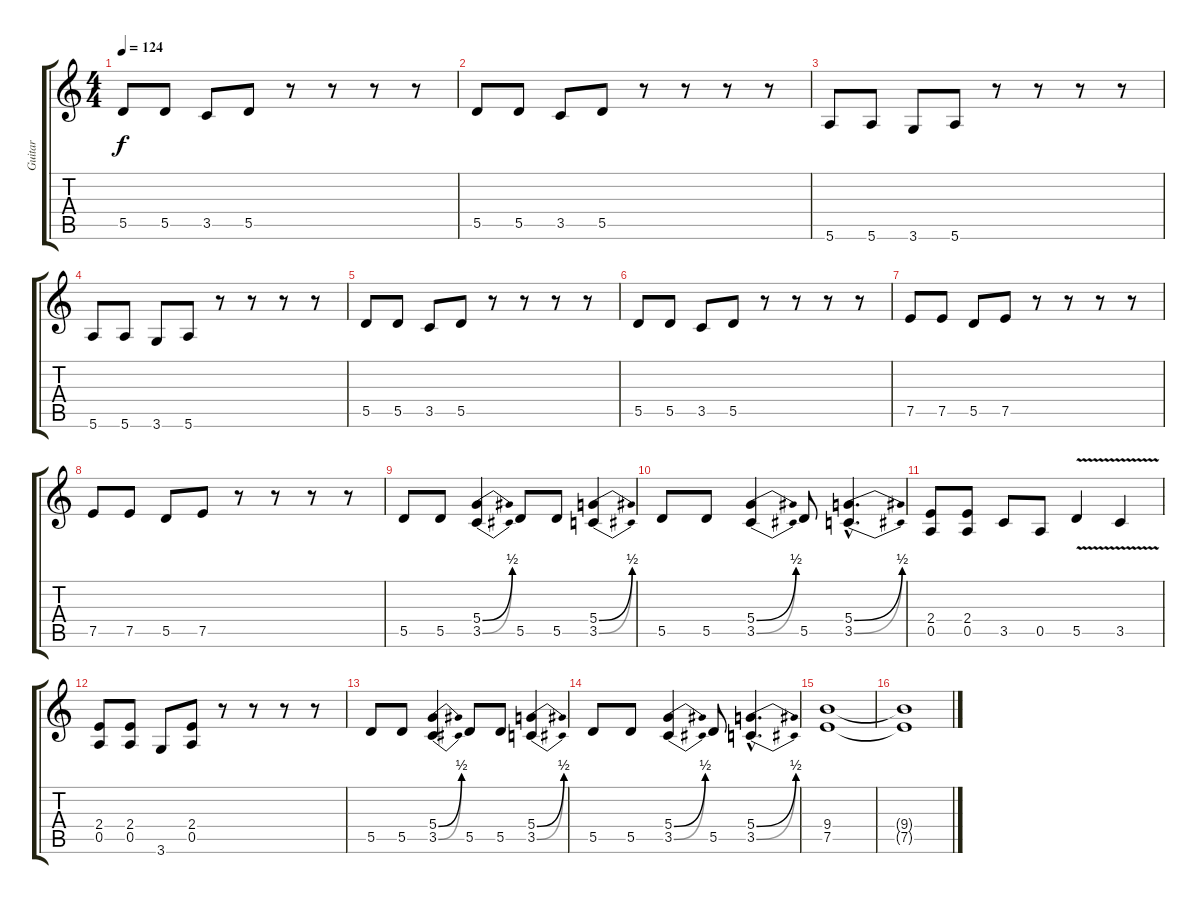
\track ("Guitar" "Guitar") {instrument distortionguitar}
\staff {score tabs}
\tuning (E4 B3 G3 D3 A2 E2) {hide}
\ts (4 4)
\tempo 124
\clef g2
\ks c
5.5.8{dy f} 5.5.8 3.5.8 5.5.8 r.8 r.8 r.8 r.8 |
5.5.8 5.5.8 3.5.8 5.5.8 r.8 r.8 r.8 r.8 |
5.6.8 5.6.8 3.6.8 5.6.8 r.8 r.8 r.8 r.8 |
5.6.8 5.6.8 3.6.8 5.6.8 r.8 r.8 r.8 r.8 |
5.5.8 5.5.8 3.5.8 5.5.8 r.8 r.8 r.8 r.8 |
5.5.8 5.5.8 3.5.8 5.5.8 r.8 r.8 r.8 r.8 |
7.5.8 7.5.8 5.5.8 7.5.8 r.8 r.8 r.8 r.8 |
7.5.8 7.5.8 5.5.8 7.5.8 r.8 r.8 r.8 r.8 |
5.5.8{instrument electricguitarmuted} 5.5.8{instrument electricguitarmuted} (5.4{be (bend 0 0 60 2)} 3.5{be (bend 0 0 60 2)}).4{instrument distortionguitar} 5.5.8{instrument electricguitarmuted} 5.5.8{instrument electricguitarmuted} (5.4{be (bend 0 0 60 2)} 3.5{be (bend 0 0 60 2)}).4{instrument distortionguitar} |
5.5.8{instrument electricguitarmuted} 5.5.8{instrument electricguitarmuted} (5.4{be (bend 0 0 60 2)} 3.5{be (bend 0 0 60 2)}).4{instrument distortionguitar} 5.5.8{instrument electricguitarmuted} (5.4{be (bend 0 0 60 2) hac} 3.5{be (bend 0 0 60 2) hac}).4{d instrument distortionguitar} |
(2.4 0.5).8 (2.4 0.5).8 3.5.8 0.5.8 5.5{v}.4 3.5{v}.4 |
(2.4 0.5).8 (2.4 0.5).8 3.6.8 (2.4 0.5).8 r.8 r.8 r.8 r.8 |
5.5.8{instrument electricguitarmuted} 5.5.8{instrument electricguitarmuted} (5.4{be (bend 0 0 60 2)} 3.5{be (bend 0 0 60 2)}).4{instrument distortionguitar} 5.5.8{instrument electricguitarmuted} 5.5.8{instrument electricguitarmuted} (5.4{be (bend 0 0 60 2)} 3.5{be (bend 0 0 60 2)}).4{instrument distortionguitar} |
5.5.8{instrument electricguitarmuted} 5.5.8{instrument electricguitarmuted} (5.4{be (bend 0 0 60 2)} 3.5{be (bend 0 0 60 2)}).4{instrument distortionguitar} 5.5.8{instrument electricguitarmuted} (5.4{be (bend 0 0 60 2) hac} 3.5{be (bend 0 0 60 2) hac}).4{d instrument distortionguitar} |
(9.4 7.5).1 |
(9.4{t} 7.5{t}).1
